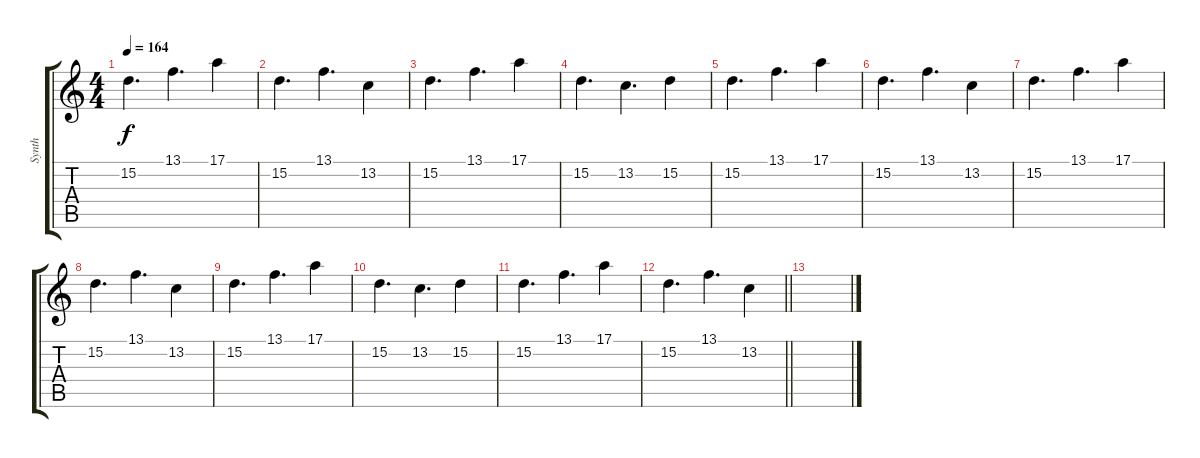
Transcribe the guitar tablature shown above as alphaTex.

\track ("Synth" "Synth") {instrument pad1newage}
\staff {score tabs}
\tuning (E4 B3 G3 D3 A2 E2) {hide}
\ts (4 4)
\tempo 164
\clef g2
\ks c
15.2.4{d dy f} 13.1.4{d} 17.1.4 |
15.2.4{d} 13.1.4{d} 13.2.4 |
15.2.4{d} 13.1.4{d} 17.1.4 |
15.2.4{d} 13.2.4{d} 15.2.4 |
15.2.4{d} 13.1.4{d} 17.1.4 |
15.2.4{d} 13.1.4{d} 13.2.4 |
15.2.4{d} 13.1.4{d} 17.1.4 |
15.2.4{d} 13.1.4{d} 13.2.4 |
15.2.4{d} 13.1.4{d} 17.1.4 |
15.2.4{d} 13.2.4{d} 15.2.4 |
15.2.4{d} 13.1.4{d} 17.1.4 |
\barLineRight lightlight
15.2.4{d} 13.1.4{d} 13.2.4 |
\section ("" "")
